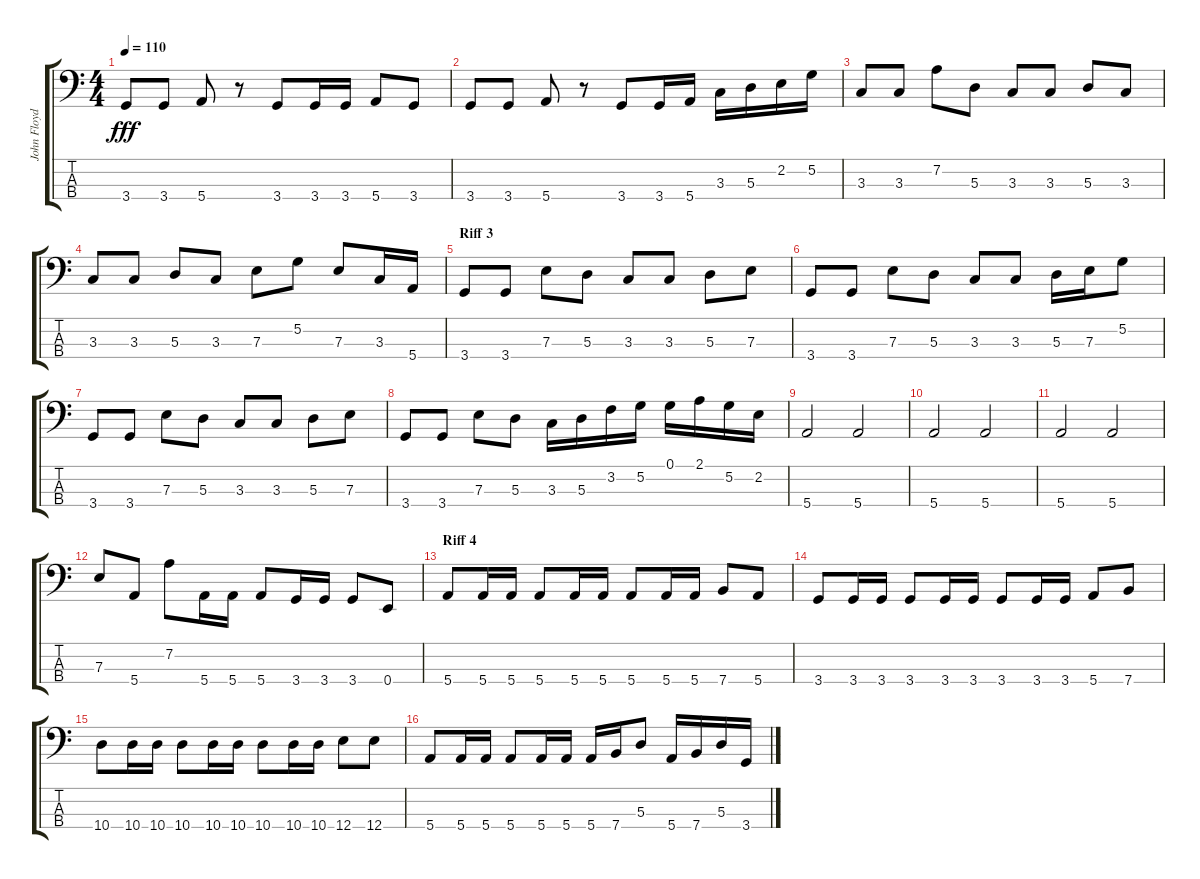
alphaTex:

\track ("John Floyd" "John Floyd") {instrument acousticguitarsteel}
\staff {score tabs}
\tuning (G2 D2 A1 E1) {hide}
\ts (4 4)
\tempo 110
\clef f4
\ks c
3.4.8{dy fff} 3.4.8 5.4.8 r.8 3.4.8 3.4.16 3.4.16 5.4.8 3.4.8 |
3.4.8 3.4.8 5.4.8 r.8 3.4.8 3.4.16 5.4.16 3.3.16 5.3.16 2.2.16 5.2.16 |
3.3.8 3.3.8 7.2.8 5.3.8 3.3.8 3.3.8 5.3.8 3.3.8 |
3.3.8 3.3.8 5.3.8 3.3.8 7.3.8 5.2.8 7.3.8 3.3.16 5.4.16 |
\section ("" "Riff 3")
3.4.8 3.4.8 7.3.8 5.3.8 3.3.8 3.3.8 5.3.8 7.3.8 |
3.4.8 3.4.8 7.3.8 5.3.8 3.3.8 3.3.8 5.3.16 7.3.16 5.2.8 |
3.4.8 3.4.8 7.3.8 5.3.8 3.3.8 3.3.8 5.3.8 7.3.8 |
3.4.8 3.4.8 7.3.8 5.3.8 3.3.16 5.3.16 3.2.16 5.2.16 0.1.16 2.1.16 5.2.16 2.2.16 |
5.4.2 5.4.2 |
5.4.2 5.4.2 |
5.4.2 5.4.2 |
7.3.8 5.4.8 7.2.8 5.4.16 5.4.16 5.4.8 3.4.16 3.4.16 3.4.8 0.4.8 |
\section ("" "Riff 4")
5.4.8 5.4.16 5.4.16 5.4.8 5.4.16 5.4.16 5.4.8 5.4.16 5.4.16 7.4.8 5.4.8 |
3.4.8 3.4.16 3.4.16 3.4.8 3.4.16 3.4.16 3.4.8 3.4.16 3.4.16 5.4.8 7.4.8 |
10.4.8 10.4.16 10.4.16 10.4.8 10.4.16 10.4.16 10.4.8 10.4.16 10.4.16 12.4.8 12.4.8 |
5.4.8 5.4.16 5.4.16 5.4.8 5.4.16 5.4.16 5.4.16 7.4.16 5.3.8 5.4.16 7.4.16 5.3.16 3.4.16
